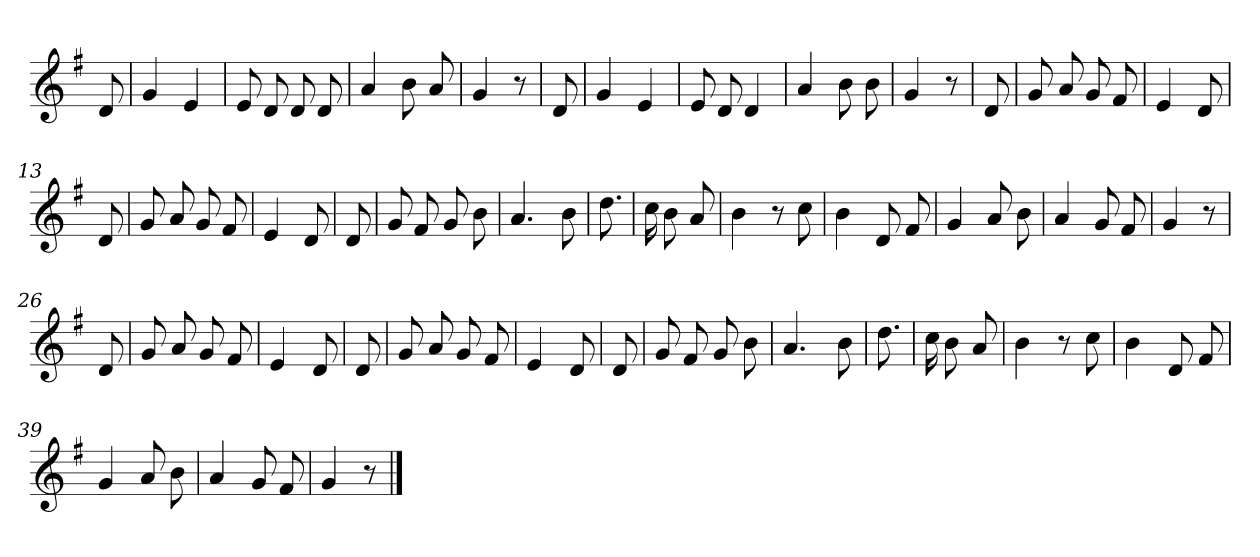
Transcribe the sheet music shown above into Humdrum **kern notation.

**kern
*part1
*staff1
*clefG2
*k[f#]
*G:
=
8d
=1
4g
4e
=2
8e
8d
8d
8d
=3
4a
8b
8a
=4
4g
8r
=5
8d
=6
4g
4e
=7
8e
8d
4d
=8
4a
8b
8b
=9
4g
8r
=10
8d
=11
8g
8a
8g
8f#
=12
4e
8d
=13
8d
=14
8g
8a
8g
8f#
=15
4e
8d
=16
8d
=17
8g
8f#
8g
8b
=18
4.a
8b
=19
8.dd
=20
16cc
8b
8a
=21
4b
8r
8cc
=22
4b
8d
8f#
=23
4g
8a
8b
=24
4a
8g
8f#
=25
4g
8r
=26
8d
=27
8g
8a
8g
8f#
=28
4e
8d
=29
8d
=30
8g
8a
8g
8f#
=31
4e
8d
=32
8d
=33
8g
8f#
8g
8b
=34
4.a
8b
=35
8.dd
=36
16cc
8b
8a
=37
4b
8r
8cc
=38
4b
8d
8f#
=39
4g
8a
8b
=40
4a
8g
8f#
=41
4g
8r
==
*-
